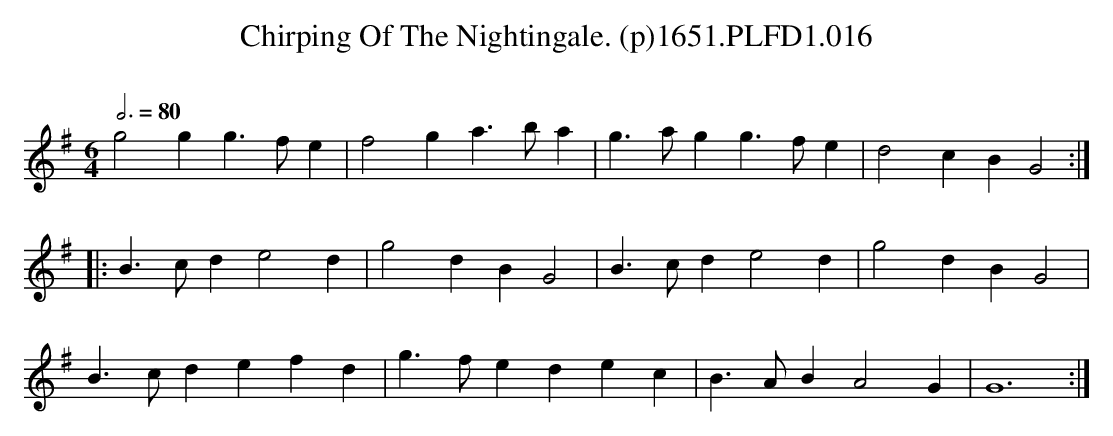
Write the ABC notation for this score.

X:1
T:Chirping Of The Nightingale. (p)1651.PLFD1.016
M:6/4
L:1/4
Q:3/4=80
O:
K:G
g2g g>fe|f2g a>ba|g>ag g>fe|d2c BG2:|
|:B>cd e2d|g2d BG2|B>cd e2d|g2d BG2|
B>cd efd|g>fe dec|B>AB A2G|G6:|
